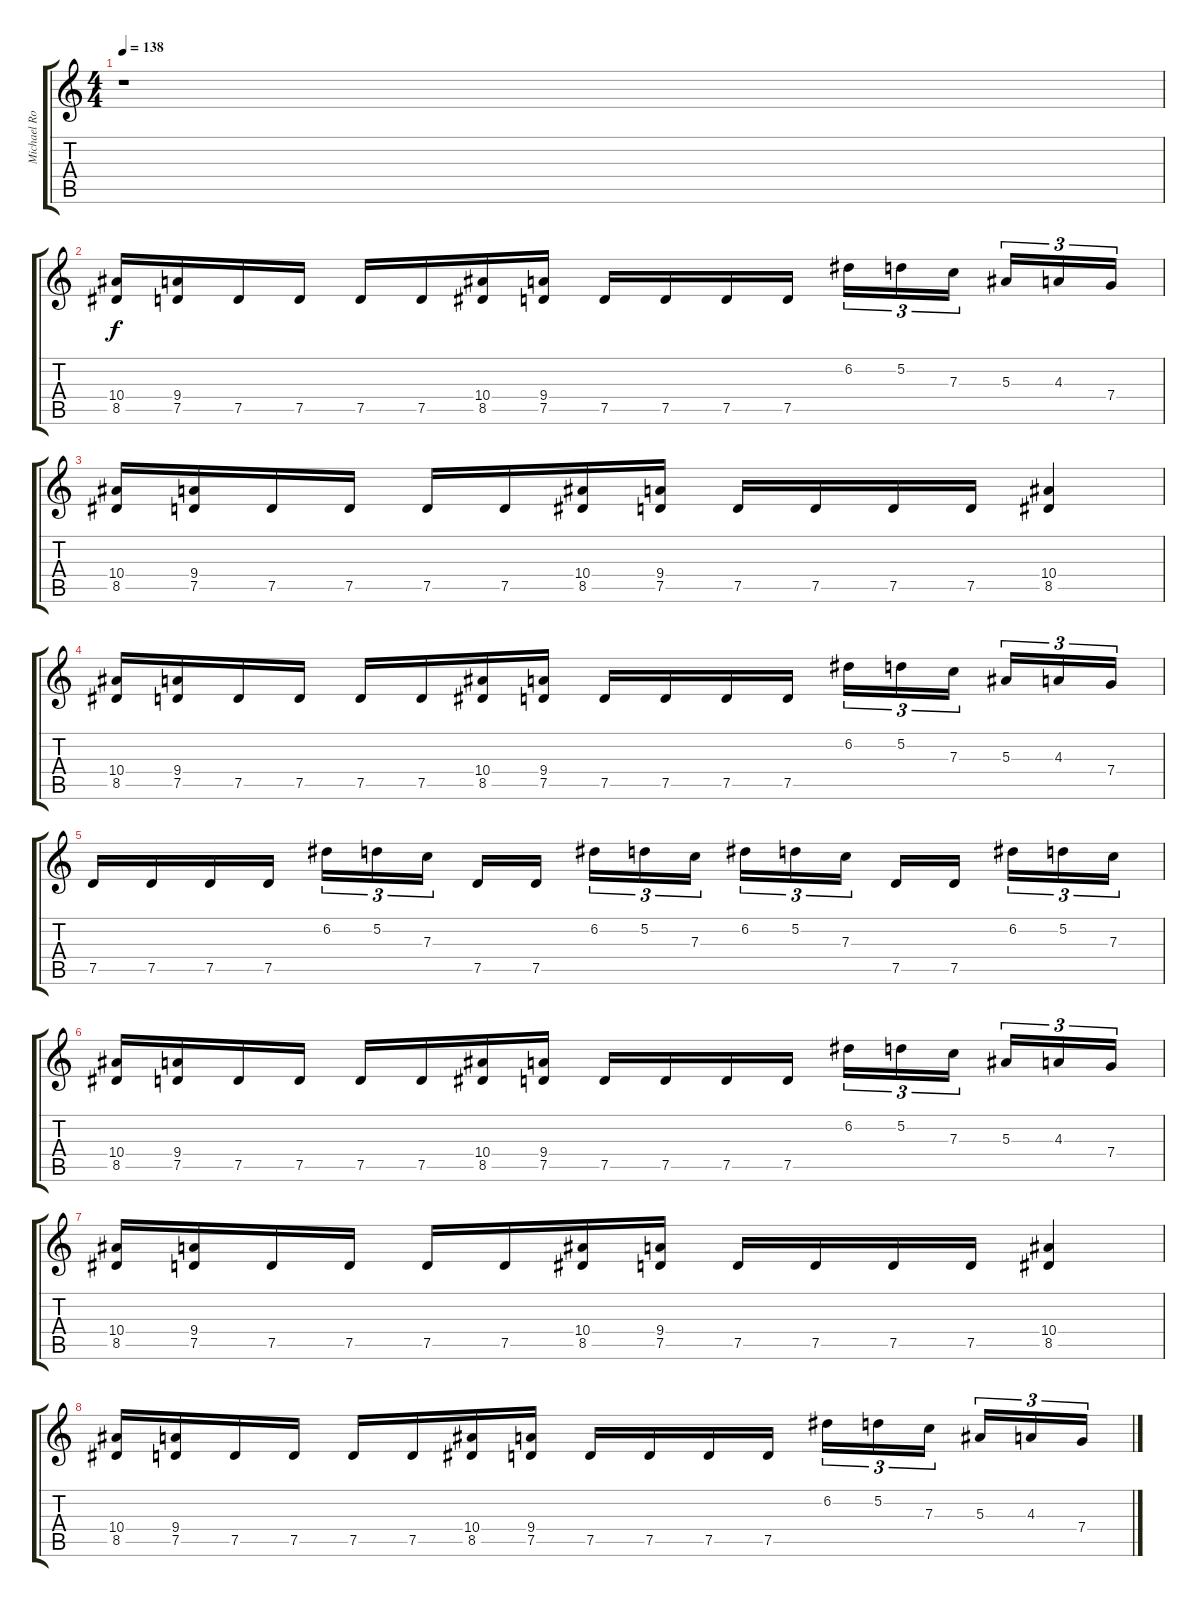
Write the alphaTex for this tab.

\track ("Michael Romeo" "Michael Ro") {instrument distortionguitar}
\staff {score tabs}
\tuning (D4 A3 F3 C3 G2 D2) {hide}
\ts (4 4)
\tempo 138
\clef g2
\ks c
r.1{dy f instrument distortionguitar} |
(10.4 8.5).16 (9.4 7.5).16 7.5.16 7.5.16 7.5.16 7.5.16 (10.4 8.5).16 (9.4 7.5).16 7.5.16 7.5.16 7.5.16 7.5.16 6.2.16{tu (3 2)} 5.2.16{tu (3 2)} 7.3.16{tu (3 2)} 5.3.16{tu (3 2)} 4.3.16{tu (3 2)} 7.4.16{tu (3 2)} |
(10.4 8.5).16 (9.4 7.5).16 7.5.16 7.5.16 7.5.16 7.5.16 (10.4 8.5).16 (9.4 7.5).16 7.5.16 7.5.16 7.5.16 7.5.16 (10.4 8.5).4 |
(10.4 8.5).16 (9.4 7.5).16 7.5.16 7.5.16 7.5.16 7.5.16 (10.4 8.5).16 (9.4 7.5).16 7.5.16 7.5.16 7.5.16 7.5.16 6.2.16{tu (3 2)} 5.2.16{tu (3 2)} 7.3.16{tu (3 2)} 5.3.16{tu (3 2)} 4.3.16{tu (3 2)} 7.4.16{tu (3 2)} |
7.5.16 7.5.16 7.5.16 7.5.16 6.2.16{tu (3 2)} 5.2.16{tu (3 2)} 7.3.16{tu (3 2)} 7.5.16 7.5.16 6.2.16{tu (3 2)} 5.2.16{tu (3 2)} 7.3.16{tu (3 2)} 6.2.16{tu (3 2)} 5.2.16{tu (3 2)} 7.3.16{tu (3 2)} 7.5.16 7.5.16 6.2.16{tu (3 2)} 5.2.16{tu (3 2)} 7.3.16{tu (3 2)} |
(10.4 8.5).16 (9.4 7.5).16 7.5.16 7.5.16 7.5.16 7.5.16 (10.4 8.5).16 (9.4 7.5).16 7.5.16 7.5.16 7.5.16 7.5.16 6.2.16{tu (3 2)} 5.2.16{tu (3 2)} 7.3.16{tu (3 2)} 5.3.16{tu (3 2)} 4.3.16{tu (3 2)} 7.4.16{tu (3 2)} |
(10.4 8.5).16 (9.4 7.5).16 7.5.16 7.5.16 7.5.16 7.5.16 (10.4 8.5).16 (9.4 7.5).16 7.5.16 7.5.16 7.5.16 7.5.16 (10.4 8.5).4 |
(10.4 8.5).16 (9.4 7.5).16 7.5.16 7.5.16 7.5.16 7.5.16 (10.4 8.5).16 (9.4 7.5).16 7.5.16 7.5.16 7.5.16 7.5.16 6.2.16{tu (3 2)} 5.2.16{tu (3 2)} 7.3.16{tu (3 2)} 5.3.16{tu (3 2)} 4.3.16{tu (3 2)} 7.4.16{tu (3 2)}
